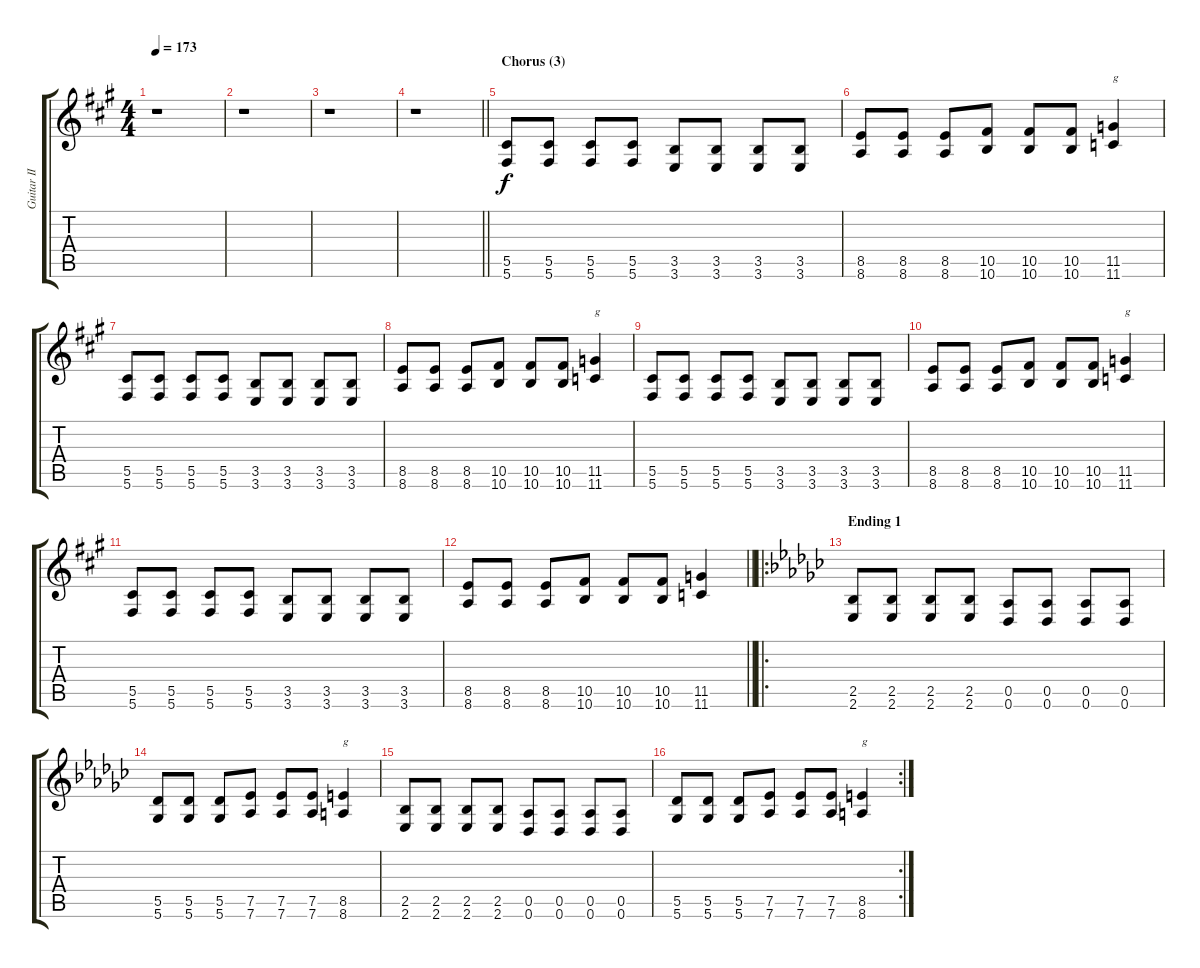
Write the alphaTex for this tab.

\track ("Guitar II" "Guitar II") {instrument distortionguitar}
\staff {score tabs}
\tuning (Eb4 Bb3 Gb3 Db3 Ab2 Db2) {hide}
\ts (4 4)
\tempo 173
\clef g2
\ks f#minor
r.1{dy f} |
r.1 |
r.1 |
\barLineRight lightlight
r.1 |
\section ("" "Chorus (3)")
(5.5 5.6).8 (5.5 5.6).8 (5.5 5.6).8 (5.5 5.6).8 (3.5 3.6).8 (3.5 3.6).8 (3.5 3.6).8 (3.5 3.6).8 |
(8.5 8.6).8 (8.5 8.6).8 (8.5 8.6).8 (10.5 10.6).8 (10.5 10.6).8 (10.5 10.6).8 (11.5 11.6).4{txt "g"} |
(5.5 5.6).8 (5.5 5.6).8 (5.5 5.6).8 (5.5 5.6).8 (3.5 3.6).8 (3.5 3.6).8 (3.5 3.6).8 (3.5 3.6).8 |
(8.5 8.6).8 (8.5 8.6).8 (8.5 8.6).8 (10.5 10.6).8 (10.5 10.6).8 (10.5 10.6).8 (11.5 11.6).4{txt "g"} |
(5.5 5.6).8 (5.5 5.6).8 (5.5 5.6).8 (5.5 5.6).8 (3.5 3.6).8 (3.5 3.6).8 (3.5 3.6).8 (3.5 3.6).8 |
(8.5 8.6).8 (8.5 8.6).8 (8.5 8.6).8 (10.5 10.6).8 (10.5 10.6).8 (10.5 10.6).8 (11.5 11.6).4{txt "g"} |
(5.5 5.6).8 (5.5 5.6).8 (5.5 5.6).8 (5.5 5.6).8 (3.5 3.6).8 (3.5 3.6).8 (3.5 3.6).8 (3.5 3.6).8 |
\barLineRight lightlight
(8.5 8.6).8 (8.5 8.6).8 (8.5 8.6).8 (10.5 10.6).8 (10.5 10.6).8 (10.5 10.6).8 (11.5 11.6).4 |
\ro
\section ("" "Ending 1")
\ks ebminor
(2.5 2.6).8 (2.5 2.6).8 (2.5 2.6).8 (2.5 2.6).8 (0.5 0.6).8 (0.5 0.6).8 (0.5 0.6).8 (0.5 0.6).8 |
(5.5 5.6).8 (5.5 5.6).8 (5.5 5.6).8 (7.5 7.6).8 (7.5 7.6).8 (7.5 7.6).8 (8.5 8.6).4{txt "g"} |
(2.5 2.6).8 (2.5 2.6).8 (2.5 2.6).8 (2.5 2.6).8 (0.5 0.6).8 (0.5 0.6).8 (0.5 0.6).8 (0.5 0.6).8 |
\rc 2
(5.5 5.6).8 (5.5 5.6).8 (5.5 5.6).8 (7.5 7.6).8 (7.5 7.6).8 (7.5 7.6).8 (8.5 8.6).4{txt "g"}
